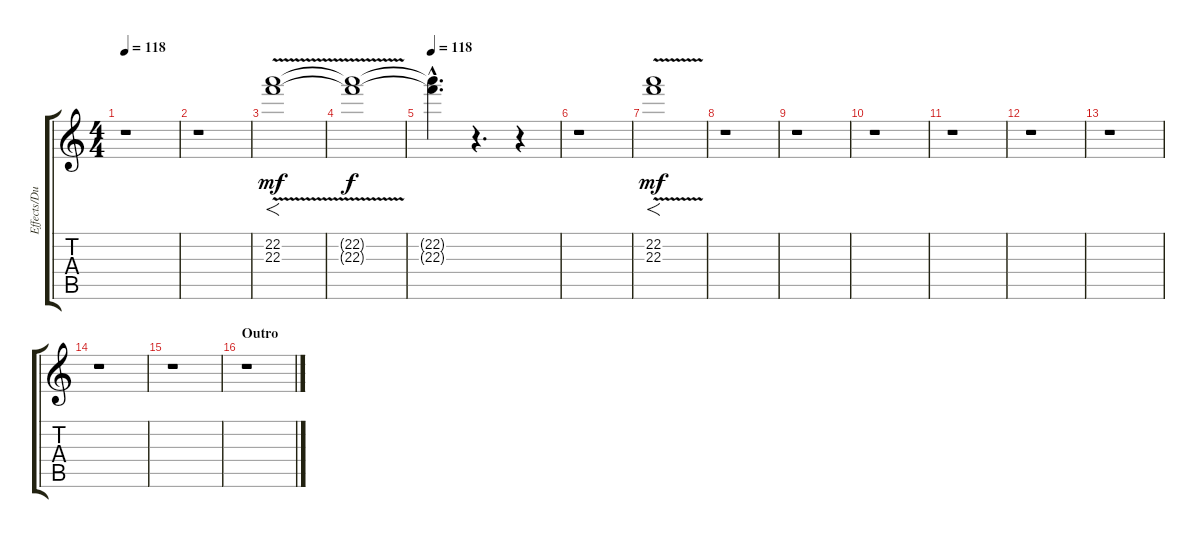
\track ("Effects/Dubs" "Effects/Du") {instrument overdrivenguitar}
\staff {score tabs}
\tuning (E4 B3 G3 D3 A2 E2) {hide}
\ts (4 4)
\tempo 118
\clef g2
\ks c
r.1{dy mf} |
r.1 |
(22.2{v} 22.3{v}).1{f} |
(22.2{t} 22.3{t}).1{dy f} |
\tempo 118
(22.2{hac t} 22.3{hac t}).4{d} r.4{d} r.4 |
r.1 |
(22.2{v} 22.3{v}).1{f dy mf} |
r.1 |
r.1 |
r.1 |
r.1 |
r.1 |
r.1 |
r.1 |
r.1 |
\section ("" "Outro")
r.1
